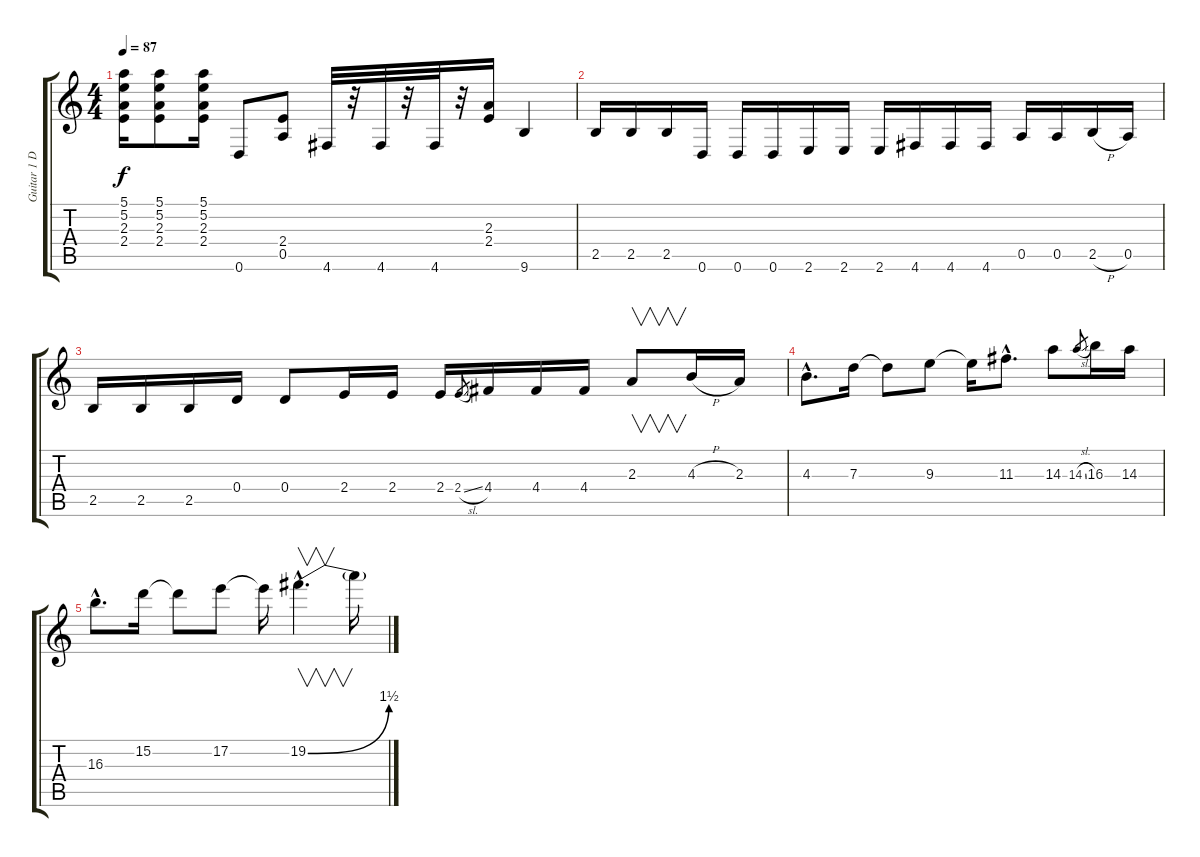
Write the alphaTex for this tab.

\track ("Guitar 1 Doubled" "Guitar 1 D") {instrument distortionguitar}
\staff {score tabs}
\tuning (E4 B3 G3 D3 A2 D2) {hide}
\ts (4 4)
\tempo 87
\clef g2
\ks c
(5.1{t} 5.2{t} 2.3{t} 2.4{t}).16{dy f} (5.1 5.2 2.3 2.4).8 (5.1 5.2 2.3 2.4).16 0.6.8 (2.4 0.5).8 4.6.32 r.32 4.6.32 r.32 4.6.32 r.32 (2.3 2.4).16 9.6.4 |
2.5.16 2.5.16 2.5.16 0.6.16 0.6.16 0.6.16 2.6.16 2.6.16 2.6.16 4.6.16 4.6.16 4.6.16 0.5.16 0.5.16 2.5{h}.16 0.5.16 |
2.5.16 2.5.16 2.5.16 0.4.16 0.4.8 2.4.16 2.4.16 2.4.16 2.4{sl}.8{gr} 4.4.16 4.4.16 4.4.16 2.3.8{v} 4.3{h}.16 2.3.16 |
4.3{hac}.8{d} 7.3.16 7.3{t}.8 9.3.8 9.3{t}.16 11.3{hac}.8{d} 14.3.8 14.3{sl}.8{gr} 16.3.16 14.3.16 |
16.3{hac}.8{d} 15.2.16 15.2{t}.8 17.2.8 17.2{t}.16 19.2{be (bend 0 0 60 6) hac}.4{v d} 19.2{t}.16
